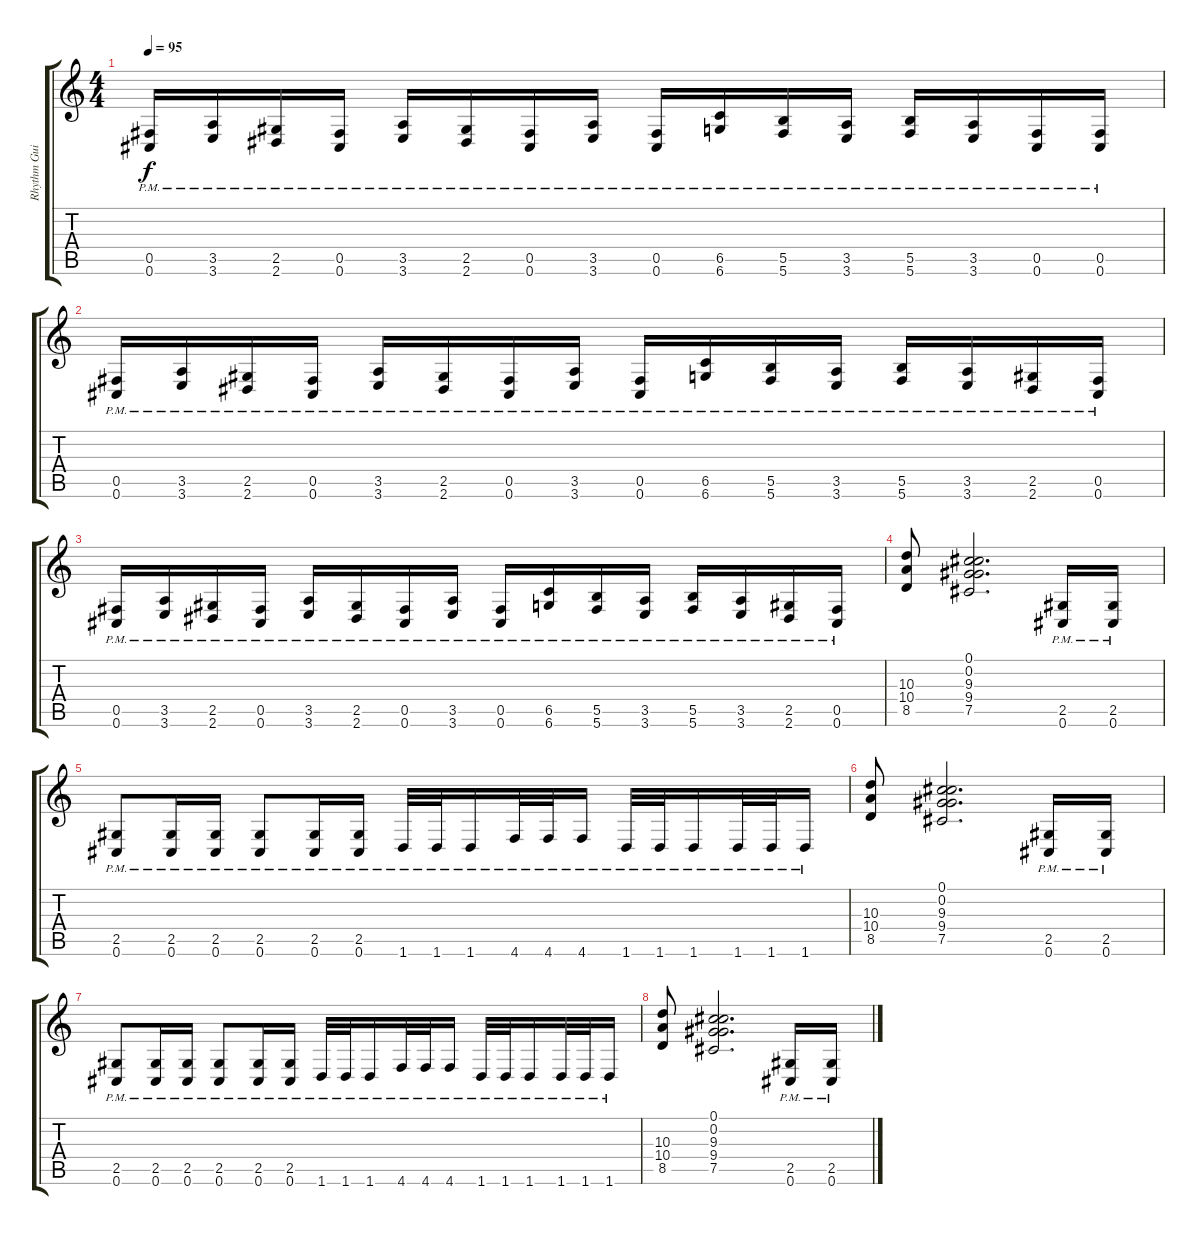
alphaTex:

\track ("Rhythm Guitar" "Rhythm Gui") {instrument distortionguitar}
\staff {score tabs}
\tuning (Db4 Ab3 E3 B2 Gb2 Db2) {hide}
\ts (4 4)
\tempo 95
\clef g2
\ks c
(0.5{pm} 0.6{pm}).16{dy f} (3.5{pm} 3.6{pm}).16 (2.5{pm} 2.6{pm}).16 (0.5{pm} 0.6{pm}).16 (3.5{pm} 3.6{pm}).16 (2.5{pm} 2.6{pm}).16 (0.5{pm} 0.6{pm}).16 (3.5{pm} 3.6{pm}).16 (0.5{pm} 0.6{pm}).16 (6.5{pm} 6.6{pm}).16 (5.5{pm} 5.6{pm}).16 (3.5{pm} 3.6{pm}).16 (5.5{pm} 5.6{pm}).16 (3.5{pm} 3.6{pm}).16 (0.5{pm} 0.6{pm}).16 (0.5{pm} 0.6{pm}).16 |
(0.5{pm} 0.6{pm}).16 (3.5{pm} 3.6{pm}).16 (2.5{pm} 2.6{pm}).16 (0.5{pm} 0.6{pm}).16 (3.5{pm} 3.6{pm}).16 (2.5{pm} 2.6{pm}).16 (0.5{pm} 0.6{pm}).16 (3.5{pm} 3.6{pm}).16 (0.5{pm} 0.6{pm}).16 (6.5{pm} 6.6{pm}).16 (5.5{pm} 5.6{pm}).16 (3.5{pm} 3.6{pm}).16 (5.5{pm} 5.6{pm}).16 (3.5{pm} 3.6{pm}).16 (2.5{pm} 2.6{pm}).16 (0.5{pm} 0.6{pm}).16 |
(0.5{pm} 0.6{pm}).16 (3.5{pm} 3.6{pm}).16 (2.5{pm} 2.6{pm}).16 (0.5{pm} 0.6{pm}).16 (3.5{pm} 3.6{pm}).16 (2.5{pm} 2.6{pm}).16 (0.5{pm} 0.6{pm}).16 (3.5{pm} 3.6{pm}).16 (0.5{pm} 0.6{pm}).16 (6.5{pm} 6.6{pm}).16 (5.5{pm} 5.6{pm}).16 (3.5{pm} 3.6{pm}).16 (5.5{pm} 5.6{pm}).16 (3.5{pm} 3.6{pm}).16 (2.5{pm} 2.6{pm}).16 (0.5{pm} 0.6{pm}).16 |
(10.3 10.4 8.5).8 (0.1 0.2 9.3 9.4 7.5).2{d} (2.5{pm} 0.6{pm}).16 (2.5{pm} 0.6{pm}).16 |
(2.5{pm} 0.6{pm}).8 (2.5{pm} 0.6{pm}).16 (2.5{pm} 0.6{pm}).16 (2.5{pm} 0.6{pm}).8 (2.5{pm} 0.6{pm}).16 (2.5{pm} 0.6{pm}).16 1.6{pm}.32 1.6{pm}.32 1.6{pm}.16 4.6{pm}.32 4.6{pm}.32 4.6{pm}.16 1.6{pm}.32 1.6{pm}.32 1.6{pm}.16 1.6{pm}.32 1.6{pm}.32 1.6{pm}.16 |
(10.3 10.4 8.5).8 (0.1 0.2 9.3 9.4 7.5).2{d} (2.5{pm} 0.6{pm}).16 (2.5{pm} 0.6{pm}).16 |
(2.5{pm} 0.6{pm}).8 (2.5{pm} 0.6{pm}).16 (2.5{pm} 0.6{pm}).16 (2.5{pm} 0.6{pm}).8 (2.5{pm} 0.6{pm}).16 (2.5{pm} 0.6{pm}).16 1.6{pm}.32 1.6{pm}.32 1.6{pm}.16 4.6{pm}.32 4.6{pm}.32 4.6{pm}.16 1.6{pm}.32 1.6{pm}.32 1.6{pm}.16 1.6{pm}.32 1.6{pm}.32 1.6{pm}.16 |
(10.3 10.4 8.5).8 (0.1 0.2 9.3 9.4 7.5).2{d} (2.5{pm} 0.6{pm}).16 (2.5{pm} 0.6{pm}).16
